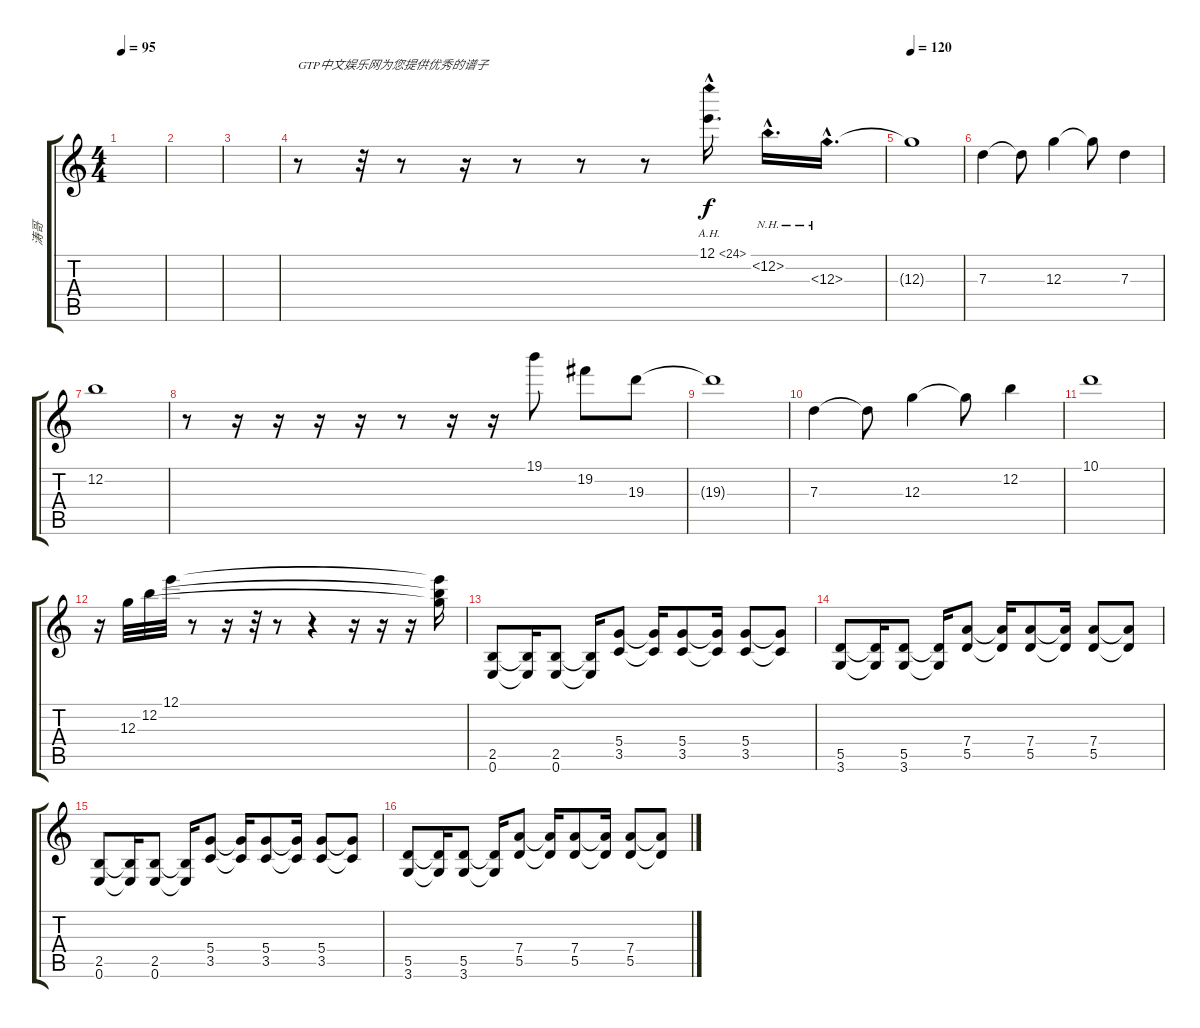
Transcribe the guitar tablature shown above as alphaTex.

\track ("涛哥" "涛哥") {instrument electricguitarmuted}
\staff {score tabs}
\tuning (E4 B3 G3 D3 A2 E2) {hide}
\ts (4 4)
\tempo 95
\clef g2
\ks c
|
|
|
r.8{txt "GTP中文娱乐网为您提供优秀的谱子"} r.32 r.8 r.16 r.8 r.8 r.8 12.1{ah 12 hac}.16{d} 12.2{nh hac}.16{d} 12.3{nh hac}.16{d} |
\tempo 120
12.3{t}.1 |
7.3.4 7.3{t}.8 12.3.4 12.3{t}.8 7.3.4 |
12.2.1 |
r.8 r.16 r.16 r.16 r.16 r.8 r.16 r.16 19.1.8 19.2.8 19.3.8 |
19.3{t}.1 |
7.3.4 7.3{t}.8 12.3.4 12.3{t}.8 12.2.4 |
10.1.1 |
r.16 12.3.32 12.2.32 12.1.32 r.8 r.16 r.32 r.8 r.4 r.16 r.16 r.16 (12.1{t} 12.2{t} 12.3{t}).16 |
(2.5 0.6).8{instrument overdrivenguitar} (2.5{t} 0.6{t}).16 (2.5 0.6).8 (2.5{t} 0.6{t}).16 (5.4 3.5).8 (5.4{t} 3.5{t}).16 (5.4 3.5).8 (5.4{t} 3.5{t}).16 (5.4 3.5).8 (5.4{t} 3.5{t}).8 |
(5.5 3.6).8{instrument overdrivenguitar} (5.5{t} 3.6{t}).16 (5.5 3.6).8 (5.5{t} 3.6{t}).16 (7.4 5.5).8 (7.4{t} 5.5{t}).16 (7.4 5.5).8 (7.4{t} 5.5{t}).16 (7.4 5.5).8 (7.4{t} 5.5{t}).8 |
(2.5 0.6).8{instrument overdrivenguitar} (2.5{t} 0.6{t}).16 (2.5 0.6).8 (2.5{t} 0.6{t}).16 (5.4 3.5).8 (5.4{t} 3.5{t}).16 (5.4 3.5).8 (5.4{t} 3.5{t}).16 (5.4 3.5).8 (5.4{t} 3.5{t}).8 |
(5.5 3.6).8{instrument overdrivenguitar} (5.5{t} 3.6{t}).16 (5.5 3.6).8 (5.5{t} 3.6{t}).16 (7.4 5.5).8 (7.4{t} 5.5{t}).16 (7.4 5.5).8 (7.4{t} 5.5{t}).16 (7.4 5.5).8 (7.4{t} 5.5{t}).8
